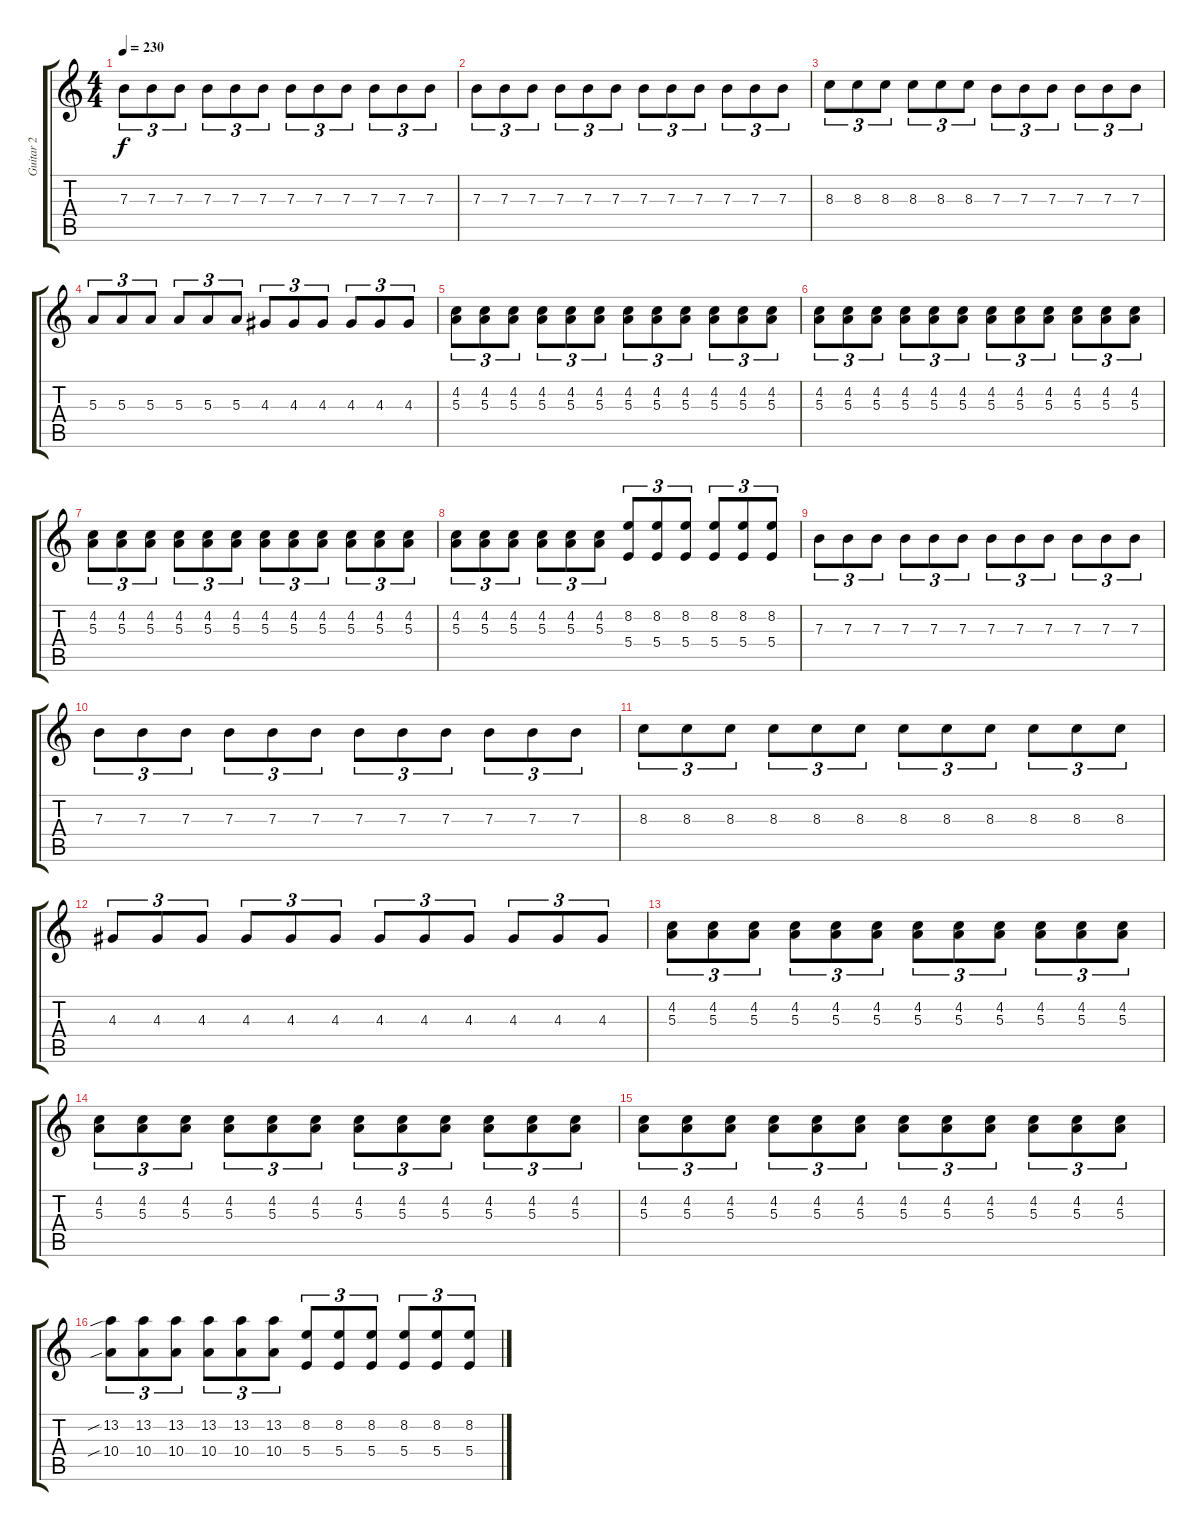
\track ("Guitar 2" "Guitar 2") {instrument distortionguitar}
\staff {score tabs}
\tuning (Db4 Ab3 E3 B2 Gb2 Db2) {hide}
\ts (4 4)
\tempo 230
\clef g2
\ks c
7.3.8{tu (3 2) dy f} 7.3.8{tu (3 2)} 7.3.8{tu (3 2)} 7.3.8{tu (3 2)} 7.3.8{tu (3 2)} 7.3.8{tu (3 2)} 7.3.8{tu (3 2)} 7.3.8{tu (3 2)} 7.3.8{tu (3 2)} 7.3.8{tu (3 2)} 7.3.8{tu (3 2)} 7.3.8{tu (3 2)} |
7.3.8{tu (3 2)} 7.3.8{tu (3 2)} 7.3.8{tu (3 2)} 7.3.8{tu (3 2)} 7.3.8{tu (3 2)} 7.3.8{tu (3 2)} 7.3.8{tu (3 2)} 7.3.8{tu (3 2)} 7.3.8{tu (3 2)} 7.3.8{tu (3 2)} 7.3.8{tu (3 2)} 7.3.8{tu (3 2)} |
8.3.8{tu (3 2)} 8.3.8{tu (3 2)} 8.3.8{tu (3 2)} 8.3.8{tu (3 2)} 8.3.8{tu (3 2)} 8.3.8{tu (3 2)} 7.3.8{tu (3 2)} 7.3.8{tu (3 2)} 7.3.8{tu (3 2)} 7.3.8{tu (3 2)} 7.3.8{tu (3 2)} 7.3.8{tu (3 2)} |
5.3.8{tu (3 2)} 5.3.8{tu (3 2)} 5.3.8{tu (3 2)} 5.3.8{tu (3 2)} 5.3.8{tu (3 2)} 5.3.8{tu (3 2)} 4.3.8{tu (3 2)} 4.3.8{tu (3 2)} 4.3.8{tu (3 2)} 4.3.8{tu (3 2)} 4.3.8{tu (3 2)} 4.3.8{tu (3 2)} |
(4.2 5.3).8{tu (3 2)} (4.2 5.3).8{tu (3 2)} (4.2 5.3).8{tu (3 2)} (4.2 5.3).8{tu (3 2)} (4.2 5.3).8{tu (3 2)} (4.2 5.3).8{tu (3 2)} (4.2 5.3).8{tu (3 2)} (4.2 5.3).8{tu (3 2)} (4.2 5.3).8{tu (3 2)} (4.2 5.3).8{tu (3 2)} (4.2 5.3).8{tu (3 2)} (4.2 5.3).8{tu (3 2)} |
(4.2 5.3).8{tu (3 2)} (4.2 5.3).8{tu (3 2)} (4.2 5.3).8{tu (3 2)} (4.2 5.3).8{tu (3 2)} (4.2 5.3).8{tu (3 2)} (4.2 5.3).8{tu (3 2)} (4.2 5.3).8{tu (3 2)} (4.2 5.3).8{tu (3 2)} (4.2 5.3).8{tu (3 2)} (4.2 5.3).8{tu (3 2)} (4.2 5.3).8{tu (3 2)} (4.2 5.3).8{tu (3 2)} |
(4.2 5.3).8{tu (3 2)} (4.2 5.3).8{tu (3 2)} (4.2 5.3).8{tu (3 2)} (4.2 5.3).8{tu (3 2)} (4.2 5.3).8{tu (3 2)} (4.2 5.3).8{tu (3 2)} (4.2 5.3).8{tu (3 2)} (4.2 5.3).8{tu (3 2)} (4.2 5.3).8{tu (3 2)} (4.2 5.3).8{tu (3 2)} (4.2 5.3).8{tu (3 2)} (4.2 5.3).8{tu (3 2)} |
(4.2 5.3).8{tu (3 2)} (4.2 5.3).8{tu (3 2)} (4.2 5.3).8{tu (3 2)} (4.2 5.3).8{tu (3 2)} (4.2 5.3).8{tu (3 2)} (4.2 5.3).8{tu (3 2)} (8.2 5.4).8{tu (3 2)} (8.2 5.4).8{tu (3 2)} (8.2 5.4).8{tu (3 2)} (8.2 5.4).8{tu (3 2)} (8.2 5.4).8{tu (3 2)} (8.2 5.4).8{tu (3 2)} |
7.3.8{tu (3 2)} 7.3.8{tu (3 2)} 7.3.8{tu (3 2)} 7.3.8{tu (3 2)} 7.3.8{tu (3 2)} 7.3.8{tu (3 2)} 7.3.8{tu (3 2)} 7.3.8{tu (3 2)} 7.3.8{tu (3 2)} 7.3.8{tu (3 2)} 7.3.8{tu (3 2)} 7.3.8{tu (3 2)} |
7.3.8{tu (3 2)} 7.3.8{tu (3 2)} 7.3.8{tu (3 2)} 7.3.8{tu (3 2)} 7.3.8{tu (3 2)} 7.3.8{tu (3 2)} 7.3.8{tu (3 2)} 7.3.8{tu (3 2)} 7.3.8{tu (3 2)} 7.3.8{tu (3 2)} 7.3.8{tu (3 2)} 7.3.8{tu (3 2)} |
8.3.8{tu (3 2)} 8.3.8{tu (3 2)} 8.3.8{tu (3 2)} 8.3.8{tu (3 2)} 8.3.8{tu (3 2)} 8.3.8{tu (3 2)} 8.3.8{tu (3 2)} 8.3.8{tu (3 2)} 8.3.8{tu (3 2)} 8.3.8{tu (3 2)} 8.3.8{tu (3 2)} 8.3.8{tu (3 2)} |
4.3.8{tu (3 2)} 4.3.8{tu (3 2)} 4.3.8{tu (3 2)} 4.3.8{tu (3 2)} 4.3.8{tu (3 2)} 4.3.8{tu (3 2)} 4.3.8{tu (3 2)} 4.3.8{tu (3 2)} 4.3.8{tu (3 2)} 4.3.8{tu (3 2)} 4.3.8{tu (3 2)} 4.3.8{tu (3 2)} |
(4.2 5.3).8{tu (3 2)} (4.2 5.3).8{tu (3 2)} (4.2 5.3).8{tu (3 2)} (4.2 5.3).8{tu (3 2)} (4.2 5.3).8{tu (3 2)} (4.2 5.3).8{tu (3 2)} (4.2 5.3).8{tu (3 2)} (4.2 5.3).8{tu (3 2)} (4.2 5.3).8{tu (3 2)} (4.2 5.3).8{tu (3 2)} (4.2 5.3).8{tu (3 2)} (4.2 5.3).8{tu (3 2)} |
(4.2 5.3).8{tu (3 2)} (4.2 5.3).8{tu (3 2)} (4.2 5.3).8{tu (3 2)} (4.2 5.3).8{tu (3 2)} (4.2 5.3).8{tu (3 2)} (4.2 5.3).8{tu (3 2)} (4.2 5.3).8{tu (3 2)} (4.2 5.3).8{tu (3 2)} (4.2 5.3).8{tu (3 2)} (4.2 5.3).8{tu (3 2)} (4.2 5.3).8{tu (3 2)} (4.2 5.3).8{tu (3 2)} |
(4.2 5.3).8{tu (3 2)} (4.2 5.3).8{tu (3 2)} (4.2 5.3).8{tu (3 2)} (4.2 5.3).8{tu (3 2)} (4.2 5.3).8{tu (3 2)} (4.2 5.3).8{tu (3 2)} (4.2 5.3).8{tu (3 2)} (4.2 5.3).8{tu (3 2)} (4.2 5.3).8{tu (3 2)} (4.2 5.3).8{tu (3 2)} (4.2 5.3).8{tu (3 2)} (4.2 5.3).8{tu (3 2)} |
(13.2{sib} 10.4{sib}).8{tu (3 2)} (13.2 10.4).8{tu (3 2)} (13.2 10.4).8{tu (3 2)} (13.2 10.4).8{tu (3 2)} (13.2 10.4).8{tu (3 2)} (13.2 10.4).8{tu (3 2)} (8.2 5.4).8{tu (3 2)} (8.2 5.4).8{tu (3 2)} (8.2 5.4).8{tu (3 2)} (8.2 5.4).8{tu (3 2)} (8.2 5.4).8{tu (3 2)} (8.2 5.4).8{tu (3 2)}
